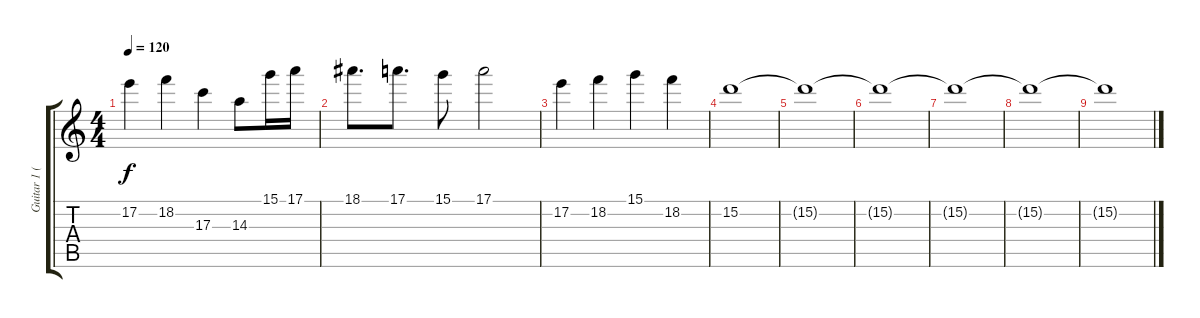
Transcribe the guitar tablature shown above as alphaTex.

\track ("Guitar 1 (Barry)" "Guitar 1 (") {instrument distortionguitar}
\staff {score tabs}
\tuning (E4 B3 G3 D3 A2 D2) {hide}
\ts (4 4)
\tempo 120
\clef g2
\ks c
17.2.4{dy f} 18.2.4 17.3.4 14.3.8 15.1.16 17.1.16 |
18.1.8{d} 17.1.8{d} 15.1.8 17.1.2 |
17.2.4 18.2.4 15.1.4 18.2.4 |
15.2.1 |
15.2{t}.1 |
15.2{t}.1 |
15.2{t}.1 |
15.2{t}.1 |
15.2{t}.1
